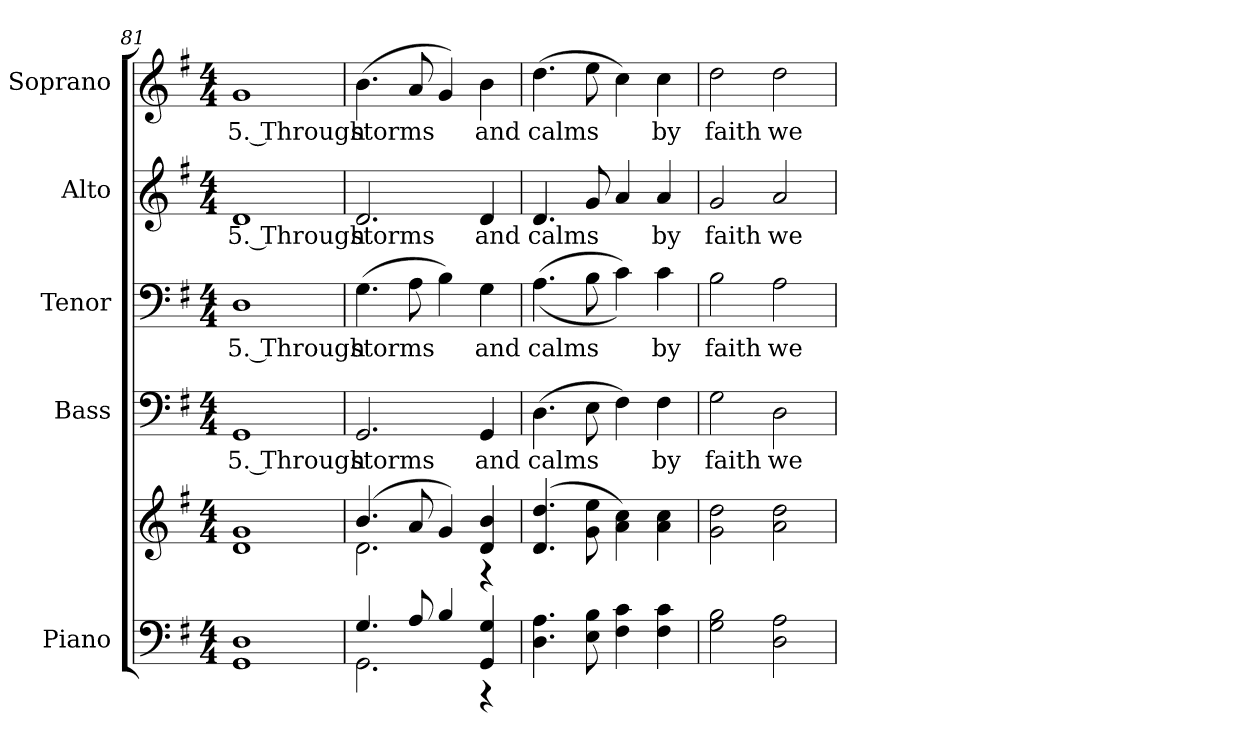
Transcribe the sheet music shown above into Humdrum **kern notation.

**kern	**kern	**kern	**text	**kern	**text	**kern	**text	**kern	**text
*part5	*part5	*part4	*part4	*part3	*part3	*part2	*part2	*part1	*part1
*staff6	*staff5	*staff4	*staff4	*staff3	*staff3	*staff2	*staff2	*staff1	*staff1
*I"Piano	*	*I"Bass	*	*I"Tenor	*	*I"Alto	*	*I"Soprano	*
*I'Pno.	*	*I'B.	*	*I'T.	*	*I'A.	*	*I'S.	*
!!LO:PB:g=z
*clefF4	*clefG2	*clefF4	*	*clefF4	*	*clefG2	*	*clefG2	*
*k[f#]	*k[f#]	*k[f#]	*	*k[f#]	*	*k[f#]	*	*k[f#]	*
*G:	*G:	*G:	*	*G:	*	*G:	*	*G:	*
*M4/4	*M4/4	*M4/4	*	*M4/4	*	*M4/4	*	*M4/4	*
=81	=81	=81	=81	=81	=81	=81	=81	=81	=81
!	!	!	!LO:LY:b:color=#000000	!	!	!	!	!	!
!	!	!	!	!	!LO:LY:b:color=#000000	!	!	!	!
!	!	!	!	!	!	!	!LO:LY:b:color=#000000	!	!
!	!	!	!	!	!	!	!	!	!LO:LY:b:color=#000000
1GGi 1Di	1di 1gi	1GGi	5. Through	1Di	5. Through	1di	5. Through	1gi	5. Through
=82	=82	=82	=82	=82	=82	=82	=82	=82	=82
*^	*^	*	*	*	*	*	*	*	*
!	!	!	!	!	!LO:LY:b:color=#000000	!	!	!	!	!	!
!	!	!	!	!	!	!	!LO:LY:b:color=#000000	!	!	!	!
!	!	!	!	!	!	!	!	!	!LO:LY:b:color=#000000	!	!
!	!	!	!	!	!	!	!	!	!	!	!LO:LY:b:color=#000000
4.Gi/	2.GGi\	(4.bi/	2.di\	2.GGi/	storms	(4.Gi\	storms	2.di/	storms	(4.bi\	storms
8Ai/	.	8ai/	.	.	.	8Ai\	.	.	.	8ai/	.
4Bi/	.	4gi/)	.	.	.	4Bi\)	.	.	.	4gi/)	.
!	!	!	!	!	!LO:LY:b:color=#000000	!	!	!	!	!	!
!	!	!	!	!	!	!	!LO:LY:b:color=#000000	!	!	!	!
!	!	!	!	!	!	!	!	!	!LO:LY:b:color=#000000	!	!
!	!	!	!	!	!	!	!	!	!	!	!LO:LY:b:color=#000000
4GGi/ 4Gi	4r	4di/ 4bi	4r	4GGi/	and	4Gi\	and	4di/	and	4bi\	and
*v	*v	*	*	*	*	*	*	*	*	*	*
*	*v	*v	*	*	*	*	*	*	*	*
!!LO:PB:g=z
=83	=83	=83	=83	=83	=83	=83	=83	=83	=83
*^	*^	*	*	*	*	*	*	*	*
!	!	!	!	!	!LO:LY:b:color=#000000	!	!	!	!	!	!
*v	*v	*	*	*	*	*	*	*	*	*	*
*	*v	*v	*	*	*	*	*	*	*	*
*^	*^	*	*	*	*	*	*	*	*
!	!	!	!	!	!	!	!LO:LY:b:color=#000000	!	!	!	!
*v	*v	*	*	*	*	*	*	*	*	*	*
*	*v	*v	*	*	*	*	*	*	*	*
*^	*^	*	*	*	*	*	*	*	*
!	!	!	!	!	!	!	!	!	!LO:LY:b:color=#000000	!	!
*v	*v	*	*	*	*	*	*	*	*	*	*
*	*v	*v	*	*	*	*	*	*	*	*
*^	*^	*	*	*	*	*	*	*	*
!	!	!	!	!	!	!	!	!	!	!	!LO:LY:b:color=#000000
*v	*v	*	*	*	*	*	*	*	*	*	*
*	*v	*v	*	*	*	*	*	*	*	*
4.Di\ 4.Ai	(4.di/ 4.ddi	(4.Di\	calms	((4.Ai\	calms	4.di/	calms	(4.ddi\	calms
8Ei\ 8Bi	8gi\ 8eei	8Ei\	.	8Bi\	.	8gi/	.	8eei\	.
4F#i\ 4ci	4ai\ 4cci)	4F#i\)	.	4ci\))	.	4ai/	.	4cci\)	.
!	!	!	!LO:LY:b:color=#000000	!	!	!	!	!	!
!	!	!	!	!	!LO:LY:b:color=#000000	!	!	!	!
!	!	!	!	!	!	!	!LO:LY:b:color=#000000	!	!
!	!	!	!	!	!	!	!	!	!LO:LY:b:color=#000000
4F#i\ 4ci	4ai\ 4cci	4F#i\	by	4ci\	by	4ai/	by	4cci\	by
=84	=84	=84	=84	=84	=84	=84	=84	=84	=84
!	!	!	!LO:LY:b:color=#000000	!	!	!	!	!	!
!	!	!	!	!	!LO:LY:b:color=#000000	!	!	!	!
!	!	!	!	!	!	!	!LO:LY:b:color=#000000	!	!
!	!	!	!	!	!	!	!	!	!LO:LY:b:color=#000000
2Gi\ 2Bi	2gi\ 2ddi	2Gi\	faith	2Bi\	faith	2gi/	faith	2ddi\	faith
!	!	!	!LO:LY:b:color=#000000	!	!	!	!	!	!
!	!	!	!	!	!LO:LY:b:color=#000000	!	!	!	!
!	!	!	!	!	!	!	!LO:LY:b:color=#000000	!	!
!	!	!	!	!	!	!	!	!	!LO:LY:b:color=#000000
2Di\ 2Ai	2ai\ 2ddi	2Di\	we	2Ai\	we	2ai/	we	2ddi\	we
=	=	=	=	=	=	=	=	=	=
*-	*-	*-	*-	*-	*-	*-	*-	*-	*-
